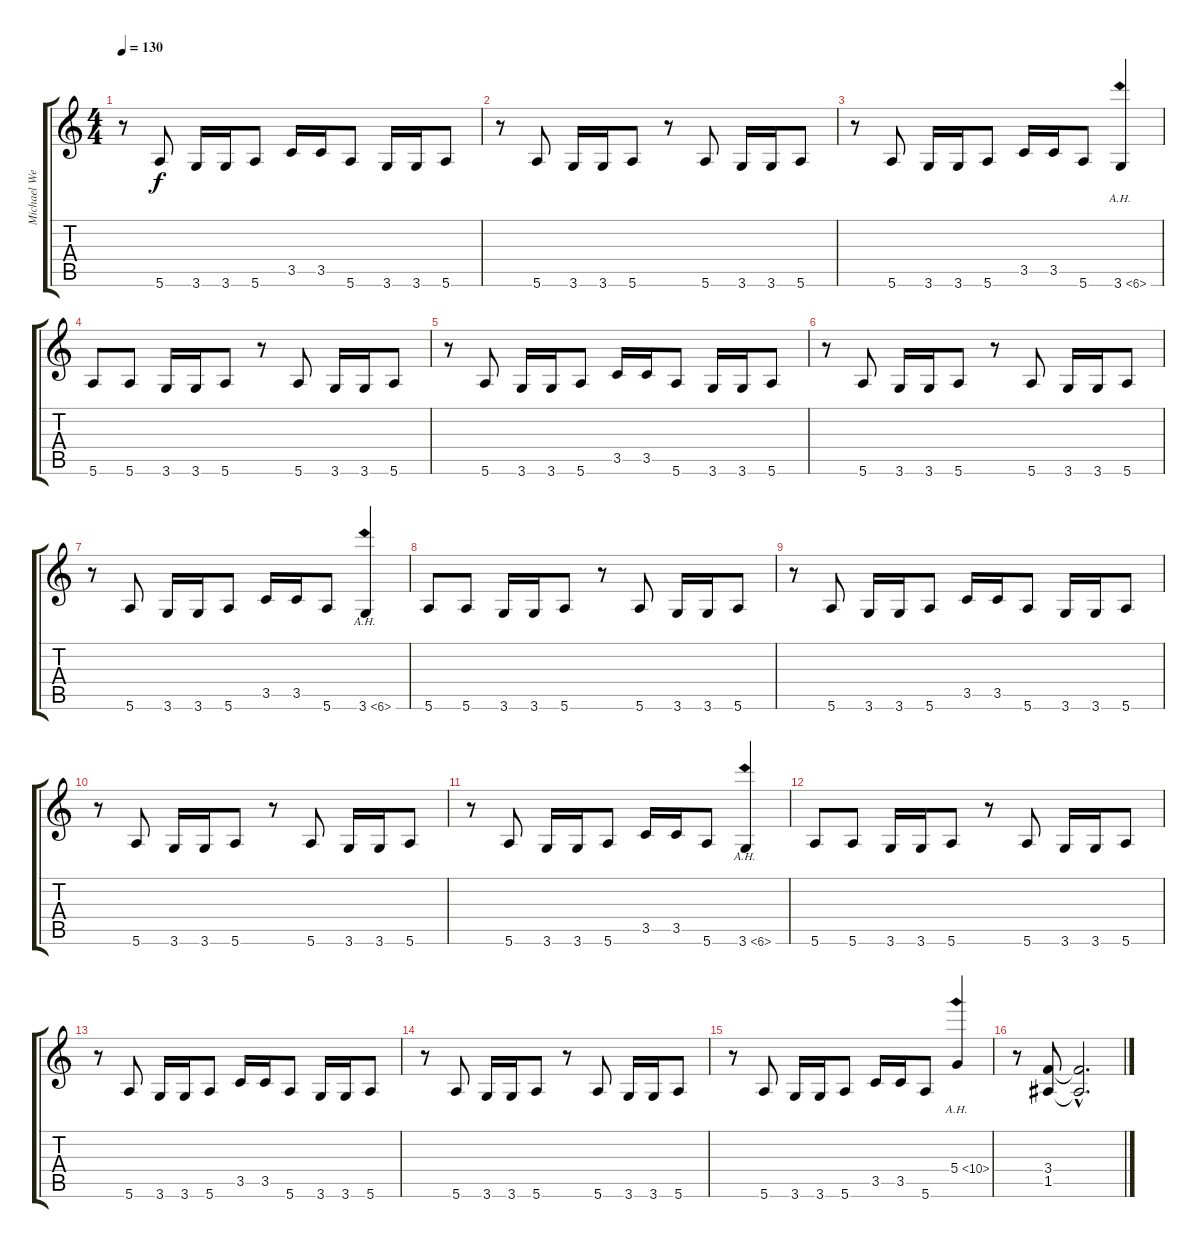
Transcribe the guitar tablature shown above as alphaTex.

\track ("Michael Weikath" "Michael We") {instrument overdrivenguitar}
\staff {score tabs}
\tuning (E4 B3 G3 D3 A2 E2) {hide}
\ts (4 4)
\tempo 130
\clef g2
\ks c
r.8{dy f} 5.6.8 3.6.16 3.6.16 5.6.8 3.5.16 3.5.16 5.6.8 3.6.16 3.6.16 5.6.8 |
r.8 5.6.8 3.6.16 3.6.16 5.6.8 r.8 5.6.8 3.6.16 3.6.16 5.6.8 |
r.8 5.6.8 3.6.16 3.6.16 5.6.8 3.5.16 3.5.16 5.6.8 3.6{ah 3}.4 |
5.6.8 5.6.8 3.6.16 3.6.16 5.6.8 r.8 5.6.8 3.6.16 3.6.16 5.6.8 |
r.8 5.6.8 3.6.16 3.6.16 5.6.8 3.5.16 3.5.16 5.6.8 3.6.16 3.6.16 5.6.8 |
r.8 5.6.8 3.6.16 3.6.16 5.6.8 r.8 5.6.8 3.6.16 3.6.16 5.6.8 |
r.8 5.6.8 3.6.16 3.6.16 5.6.8 3.5.16 3.5.16 5.6.8 3.6{ah 3}.4 |
5.6.8 5.6.8 3.6.16 3.6.16 5.6.8 r.8 5.6.8 3.6.16 3.6.16 5.6.8 |
r.8 5.6.8 3.6.16 3.6.16 5.6.8 3.5.16 3.5.16 5.6.8 3.6.16 3.6.16 5.6.8 |
r.8 5.6.8 3.6.16 3.6.16 5.6.8 r.8 5.6.8 3.6.16 3.6.16 5.6.8 |
r.8 5.6.8 3.6.16 3.6.16 5.6.8 3.5.16 3.5.16 5.6.8 3.6{ah 3}.4 |
5.6.8 5.6.8 3.6.16 3.6.16 5.6.8 r.8 5.6.8 3.6.16 3.6.16 5.6.8 |
r.8 5.6.8 3.6.16 3.6.16 5.6.8 3.5.16 3.5.16 5.6.8 3.6.16 3.6.16 5.6.8 |
r.8 5.6.8 3.6.16 3.6.16 5.6.8 r.8 5.6.8 3.6.16 3.6.16 5.6.8 |
r.8 5.6.8 3.6.16 3.6.16 5.6.8 3.5.16 3.5.16 5.6.8 5.4{ah 5}.4 |
r.8 (3.4 1.5).8 (3.4{hac t} 1.5{hac t}).2{d}
